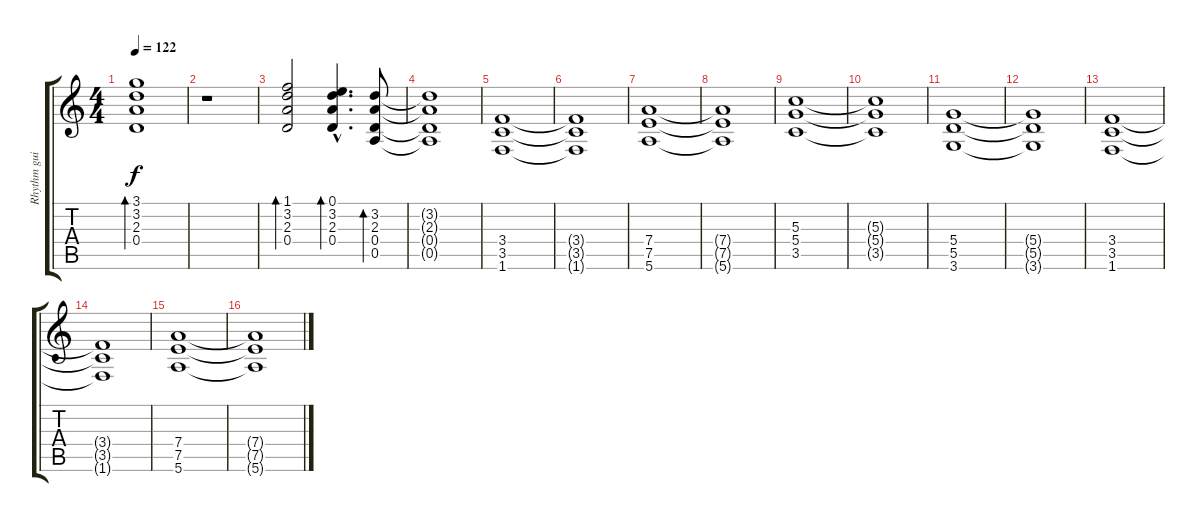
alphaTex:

\track ("Rhythm guitar" "Rhythm gui") {instrument overdrivenguitar}
\staff {score tabs}
\tuning (E4 B3 G3 D3 A2 E2) {hide}
\ts (4 4)
\tempo 122
\clef g2
\ks c
(3.1 3.2 2.3 0.4).1{bd 120 dy f} |
r.1 |
(1.1 3.2 2.3 0.4).2{bd 120} (0.1{hac} 3.2{hac} 2.3{hac} 0.4{hac}).4{d bd 120} (3.2 2.3 0.4 0.5).8{bd 120} |
(3.2{t} 2.3{t} 0.4{t} 0.5{t}).1 |
(3.4 3.5 1.6).1{volume 13 balance 0 instrument overdrivenguitar} |
(3.4{t} 3.5{t} 1.6{t}).1 |
(7.4 7.5 5.6).1 |
(7.4{t} 7.5{t} 5.6{t}).1 |
(5.3 5.4 3.5).1 |
(5.3{t} 5.4{t} 3.5{t}).1 |
(5.4 5.5 3.6).1 |
(5.4{t} 5.5{t} 3.6{t}).1 |
(3.4 3.5 1.6).1 |
(3.4{t} 3.5{t} 1.6{t}).1 |
(7.4 7.5 5.6).1 |
(7.4{t} 7.5{t} 5.6{t}).1
